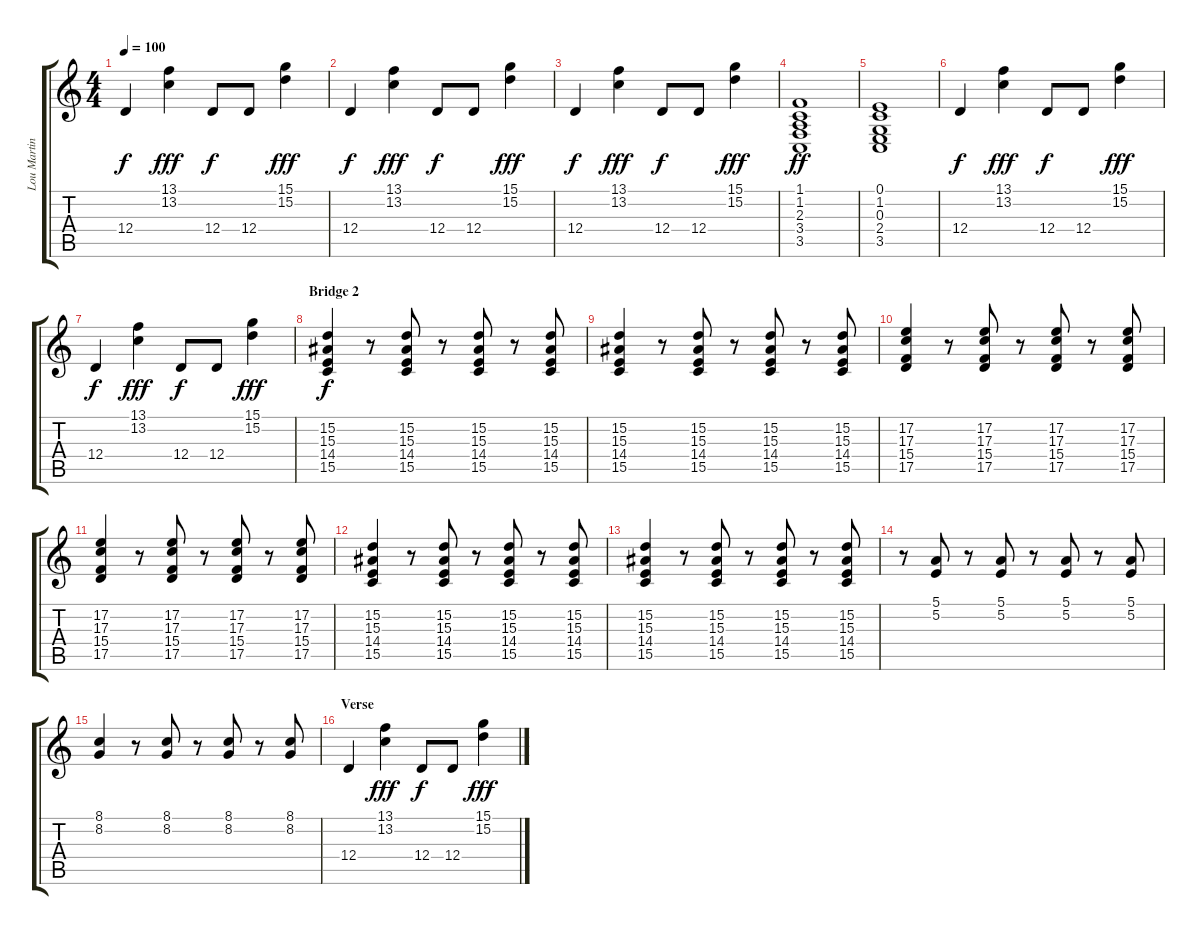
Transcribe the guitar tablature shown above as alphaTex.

\track ("Lou Martin" "Lou Martin") {instrument rockorgan}
\staff {score tabs}
\tuning (E4 B3 G3 D3 A2 E2) {hide}
\ts (4 4)
\tempo 100
\clef g2
\ks c
12.4.4{dy f} (13.1 13.2).4{dy fff} 12.4.8{dy f} 12.4.8 (15.1 15.2).4{dy fff} |
12.4.4{dy f} (13.1 13.2).4{dy fff} 12.4.8{dy f} 12.4.8 (15.1 15.2).4{dy fff} |
12.4.4{dy f} (13.1 13.2).4{dy fff} 12.4.8{dy f} 12.4.8 (15.1 15.2).4{dy fff} |
(1.1 1.2 2.3 3.4 3.5).1{dy ff} |
(0.1 1.2 0.3 2.4 3.5).1 |
12.4.4{dy f} (13.1 13.2).4{dy fff} 12.4.8{dy f} 12.4.8 (15.1 15.2).4{dy fff} |
12.4.4{dy f} (13.1 13.2).4{dy fff} 12.4.8{dy f} 12.4.8 (15.1 15.2).4{dy fff} |
\section ("" "Bridge 2")
(15.2 15.3 14.4 15.5).4{dy f volume 16} r.8 (15.2 15.3 14.4 15.5).8 r.8 (15.2 15.3 14.4 15.5).8 r.8 (15.2 15.3 14.4 15.5).8 |
(15.2 15.3 14.4 15.5).4 r.8 (15.2 15.3 14.4 15.5).8 r.8 (15.2 15.3 14.4 15.5).8 r.8 (15.2 15.3 14.4 15.5).8 |
(17.2 17.3 15.4 17.5).4 r.8 (17.2 17.3 15.4 17.5).8 r.8 (17.2 17.3 15.4 17.5).8 r.8 (17.2 17.3 15.4 17.5).8 |
(17.2 17.3 15.4 17.5).4 r.8 (17.2 17.3 15.4 17.5).8 r.8 (17.2 17.3 15.4 17.5).8 r.8 (17.2 17.3 15.4 17.5).8 |
(15.2 15.3 14.4 15.5).4 r.8 (15.2 15.3 14.4 15.5).8 r.8 (15.2 15.3 14.4 15.5).8 r.8 (15.2 15.3 14.4 15.5).8 |
(15.2 15.3 14.4 15.5).4 r.8 (15.2 15.3 14.4 15.5).8 r.8 (15.2 15.3 14.4 15.5).8 r.8 (15.2 15.3 14.4 15.5).8 |
r.8 (5.1 5.2).8 r.8 (5.1 5.2).8 r.8 (5.1 5.2).8 r.8 (5.1 5.2).8 |
(8.1 8.2).4 r.8 (8.1 8.2).8 r.8 (8.1 8.2).8 r.8 (8.1 8.2).8 |
\section ("" "Verse")
12.4.4 (13.1 13.2).4{dy fff} 12.4.8{dy f} 12.4.8 (15.1 15.2).4{dy fff}
